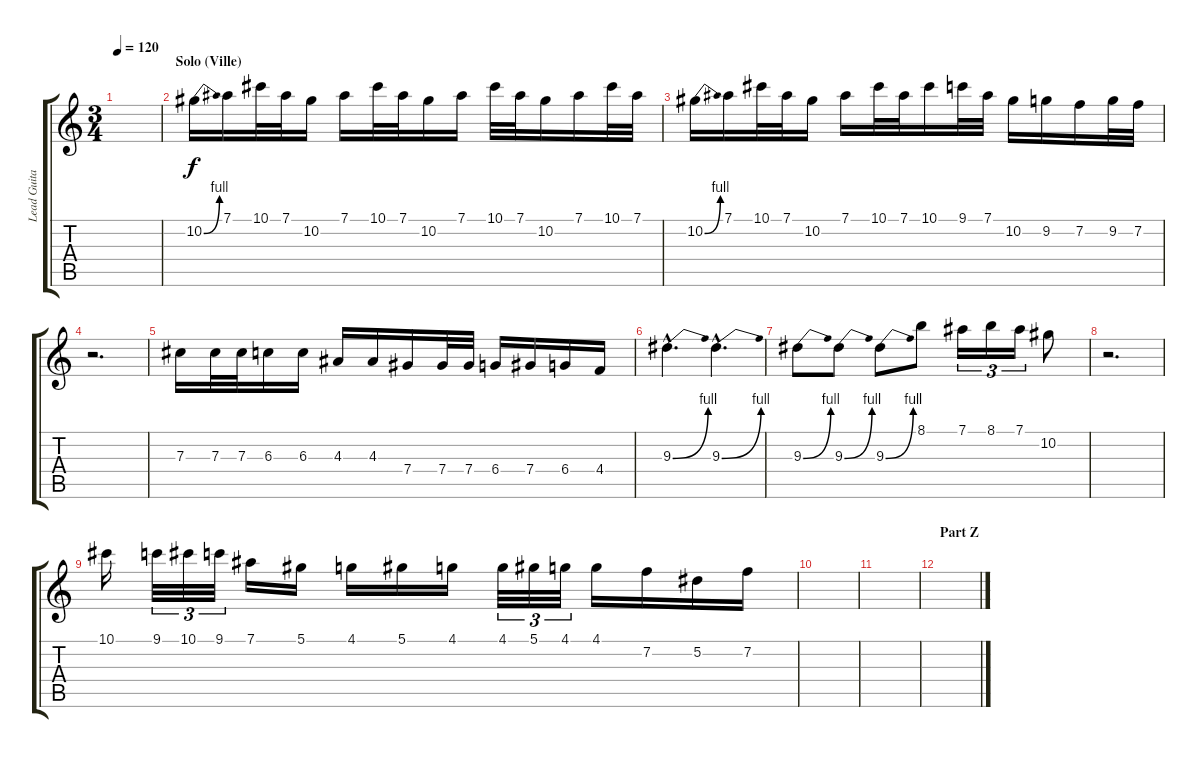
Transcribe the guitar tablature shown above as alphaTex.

\track ("Lead Guitar 2 (Ville)" "Lead Guita") {instrument distortionguitar}
\staff {score tabs}
\tuning (Eb4 Bb3 Gb3 Db3 Ab2 Eb2) {hide}
\ts (3 4)
\tempo 120
\clef g2
\ks c
|
\section ("" "Solo (Ville)")
10.2{be (bend 0 0 60 4)}.16 7.1.16 10.1.32 7.1.32 10.2.16 7.1.16 10.1.32 7.1.32 10.2.16 7.1.16 10.1.32 7.1.32 10.2.16 7.1.16 10.1.32 7.1.32 |
10.2{be (bend 0 0 60 4)}.16 7.1.16 10.1.32 7.1.32 10.2.16 7.1.16 10.1.32 7.1.32 10.1.16 9.1.32 7.1.32 10.2.16 9.2.16 7.2.16 9.2.32 7.2.32 |
r.2{d} |
7.3.16 7.3.32 7.3.32 6.3.16 6.3.16 4.3.16 4.3.16 7.4.16 7.4.32 7.4.32 6.4.16 7.4.16 6.4.16 4.4.16 |
9.3{be (bend 0 0 60 4) hac}.4{d} 9.3{be (bend 0 0 60 4) hac}.4{d} |
9.3{be (bend 0 0 60 4)}.8 9.3{be (bend 0 0 60 4)}.8 9.3{be (bend 0 0 60 4)}.8 8.1.8 7.1.16{tu (3 2)} 8.1.16{tu (3 2)} 7.1.16{tu (3 2)} 10.2.8 |
r.2{d} |
10.1.16 9.1.32{tu (3 2)} 10.1.32{tu (3 2)} 9.1.32{tu (3 2)} 7.1.16 5.1.16 4.1.16 5.1.16 4.1.16 4.1.32{tu (3 2)} 5.1.32{tu (3 2)} 4.1.32{tu (3 2)} 4.1.16 7.2.16 5.2.16 7.2.16 |
|
|
\section ("" "Part Z")
